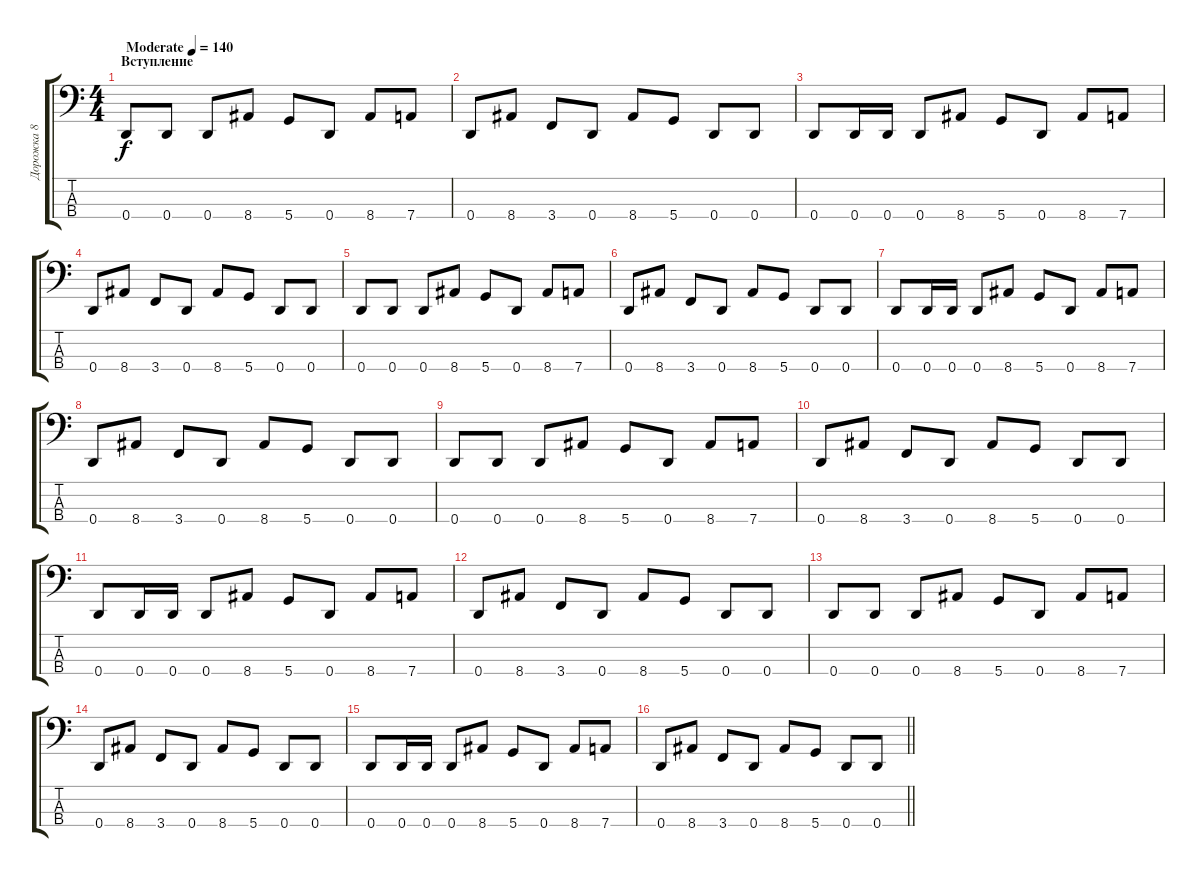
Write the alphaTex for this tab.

\track ("Дорожка 8" "Дорожка 8") {instrument electricbassfinger}
\staff {score tabs}
\tuning (G2 D2 A1 D1) {hide}
\ts (4 4)
\section ("" "Вступление")
\tempo (140 "Moderate")
\clef f4
\ks c
0.4.8{dy f instrument electricbassfinger} 0.4.8 0.4.8 8.4.8 5.4.8 0.4.8 8.4.8 7.4.8 |
0.4.8 8.4.8 3.4.8 0.4.8 8.4.8 5.4.8 0.4.8 0.4.8 |
0.4.8 0.4.16 0.4.16 0.4.8 8.4.8 5.4.8 0.4.8 8.4.8 7.4.8 |
0.4.8 8.4.8 3.4.8 0.4.8 8.4.8 5.4.8 0.4.8 0.4.8 |
0.4.8 0.4.8 0.4.8 8.4.8 5.4.8 0.4.8 8.4.8 7.4.8 |
0.4.8 8.4.8 3.4.8 0.4.8 8.4.8 5.4.8 0.4.8 0.4.8 |
0.4.8 0.4.16 0.4.16 0.4.8 8.4.8 5.4.8 0.4.8 8.4.8 7.4.8 |
0.4.8 8.4.8 3.4.8 0.4.8 8.4.8 5.4.8 0.4.8 0.4.8 |
0.4.8 0.4.8 0.4.8 8.4.8 5.4.8 0.4.8 8.4.8 7.4.8 |
0.4.8 8.4.8 3.4.8 0.4.8 8.4.8 5.4.8 0.4.8 0.4.8 |
0.4.8 0.4.16 0.4.16 0.4.8 8.4.8 5.4.8 0.4.8 8.4.8 7.4.8 |
0.4.8 8.4.8 3.4.8 0.4.8 8.4.8 5.4.8 0.4.8 0.4.8 |
0.4.8 0.4.8 0.4.8 8.4.8 5.4.8 0.4.8 8.4.8 7.4.8 |
0.4.8 8.4.8 3.4.8 0.4.8 8.4.8 5.4.8 0.4.8 0.4.8 |
0.4.8 0.4.16 0.4.16 0.4.8 8.4.8 5.4.8 0.4.8 8.4.8 7.4.8 |
\barLineRight lightlight
0.4.8 8.4.8 3.4.8 0.4.8 8.4.8 5.4.8 0.4.8 0.4.8
